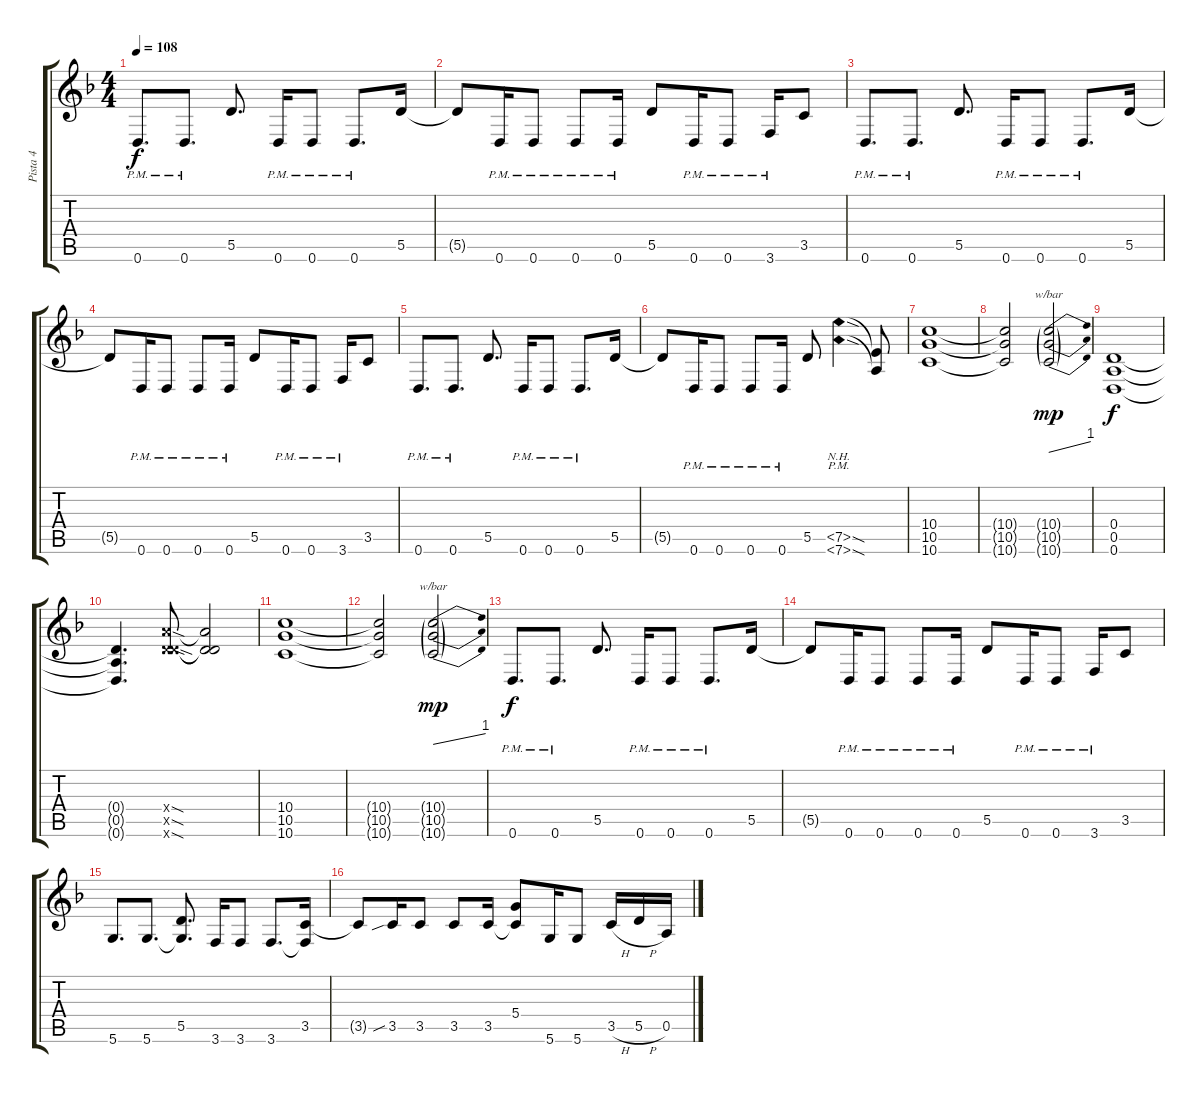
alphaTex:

\track ("Pista 4" "Pista 4") {instrument distortionguitar}
\staff {score tabs}
\tuning (E4 B3 G3 D3 A2 D2) {hide}
\ts (4 4)
\tempo 108
\clef g2
\ks f
0.6{pm}.8{d dy f} 0.6{pm}.8{d} 5.5.8{d} 0.6{pm}.16 0.6{pm}.8 0.6{pm}.8{d} 5.5.16 |
5.5{t}.8 0.6{pm}.16 0.6{pm}.8 0.6{pm}.8 0.6{pm}.16 5.5.8 0.6{pm}.16 0.6{pm}.8 3.6{pm}.16 3.5.8 |
0.6{pm}.8{d} 0.6{pm}.8{d} 5.5.8{d} 0.6{pm}.16 0.6{pm}.8 0.6{pm}.8{d} 5.5.16 |
5.5{t}.8 0.6{pm}.16 0.6{pm}.8 0.6{pm}.8 0.6{pm}.16 5.5.8 0.6{pm}.16 0.6{pm}.8 3.6{pm}.16 3.5.8 |
0.6{pm}.8{d} 0.6{pm}.8{d} 5.5.8{d} 0.6{pm}.16 0.6{pm}.8 0.6{pm}.8{d} 5.5.16 |
5.5{t}.8 0.6{pm}.16 0.6{pm}.8 0.6{pm}.8 0.6{pm}.16 5.5.8 (7.5{nh sod} 7.6{nh sod pm}).4 (7.5{t} 7.6{t}).8 |
(10.4 10.5 10.6).1 |
(10.4{t} 10.5{t} 10.6{t}).2 (10.4{g} 10.5{g} 10.6{g}).2{tbe (dive default 0 0 60 4) dy mp} |
(0.4 0.5 0.6).1{dy f} |
(0.4{t} 0.5{t} 0.6{t}).4{d} (0.4{sod x} 12.5{sod x} 12.6{sod x}).8 (0.4{t} 12.5{t} 12.6{t}).2 |
(10.4 10.5 10.6).1 |
(10.4{t} 10.5{t} 10.6{t}).2 (10.4{g} 10.5{g} 10.6{g}).2{tbe (dive default 0 0 60 4) dy mp} |
0.6{pm}.8{d dy f} 0.6{pm}.8{d} 5.5.8{d} 0.6{pm}.16 0.6{pm}.8 0.6{pm}.8{d} 5.5.16 |
5.5{t}.8 0.6{pm}.16 0.6{pm}.8 0.6{pm}.8 0.6{pm}.16 5.5.8 0.6{pm}.16 0.6{pm}.8 3.6{pm}.16 3.5.8 |
5.6.8{d} 5.6.8{d} (5.5 5.6{t}).8{d} 3.6.16 3.6.8 3.6.8{d} (3.5 3.6{t}).16 |
3.5{t}.8 3.5{sib}.16 3.5.8 3.5.8 3.5.16 (5.4 3.5{t}).8 5.6.16 5.6.8 3.5{h}.16 5.5{h}.16 0.5.16
